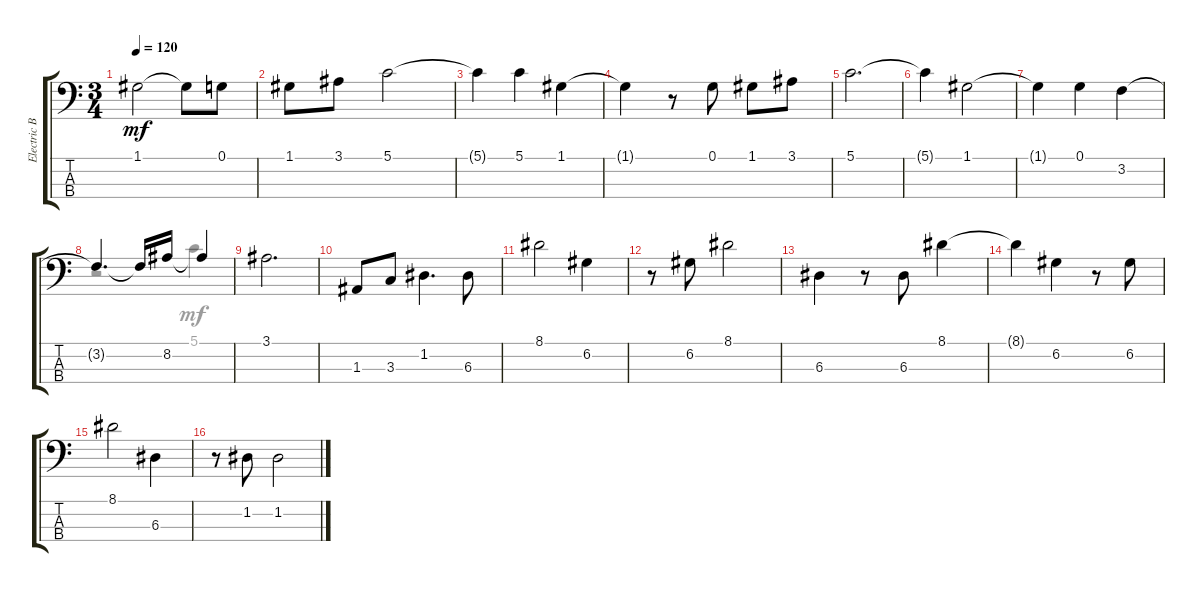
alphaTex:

\track ("Electric Bass" "Electric B") {instrument electricbassfinger}
\staff {score tabs}
\tuning (G2 D2 A1 E1) {hide}
\voice
\ts (3 4)
\tempo 120
\clef f4
\ks aminor
1.1.2{dy mf} 1.1{t}.8 0.1.8 |
1.1.8 3.1.8 5.1.2 |
5.1{t}.4 5.1.4 1.1.4 |
1.1{t}.4 r.8 0.1.8 1.1.8 3.1.8 |
5.1.2{d} |
5.1{t}.4 1.1.2 |
1.1{t}.4 0.1.4 3.2.4 |
3.2{t}.4{d} 3.2{t}.16 8.2.16 8.2{t}.4 |
3.1.2{d} |
1.3.8 3.3.8 1.2.4{d} 6.3.8 |
8.1.2 6.2.4 |
r.8 6.2.8 8.1.2 |
6.3.4 r.8 6.3.8 8.1.4 |
8.1{t}.4 6.2.4 r.8 6.2.8 |
8.1.2 6.3.4 |
r.8 1.2.8 1.2.2
\voice
\clef f4
\ottava regular
\simile none
\ks aminor
|
|
|
|
|
|
|
r.2 5.1.4 |
|
|
|
|
|
|
|
